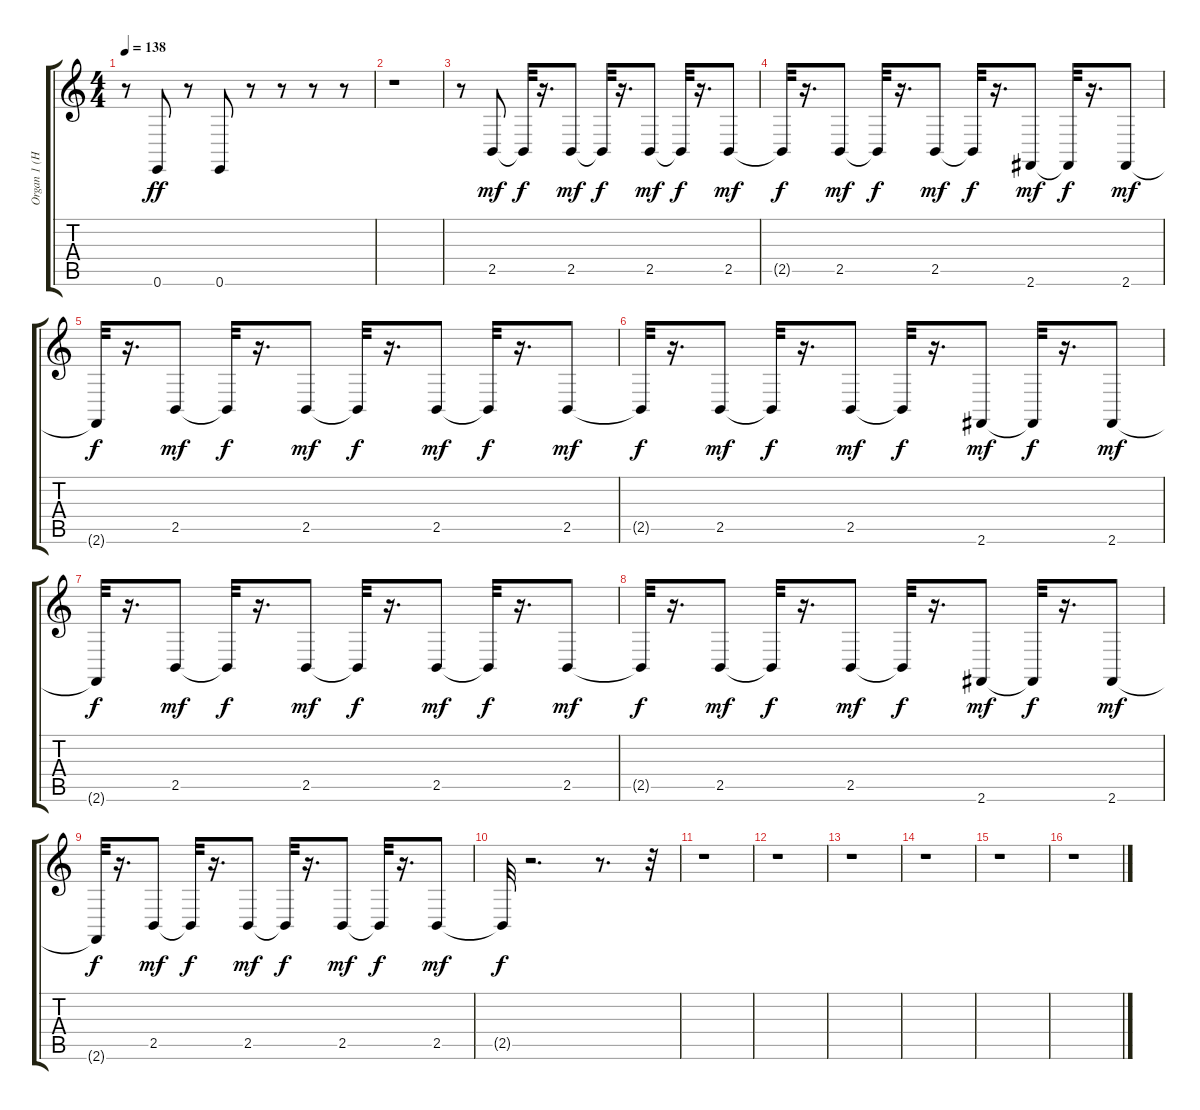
\track ("Organ 1 (Hammond)" "Organ 1 (H") {instrument drawbarorgan}
\staff {score tabs}
\tuning (E4 B3 G3 D3 A2 E2) {hide}
\ts (4 4)
\tempo 138
\clef g2
\ks c
r.8{dy ff} 0.6.8 r.8 0.6.8 r.8 r.8 r.8 r.8 |
r.1 |
r.8 2.5.8{dy mf} 2.5{t}.32{dy f} r.16{d} 2.5.8{dy mf} 2.5{t}.32{dy f} r.16{d} 2.5.8{dy mf} 2.5{t}.32{dy f} r.16{d} 2.5.8{dy mf} |
2.5{t}.32{dy f} r.16{d} 2.5.8{dy mf} 2.5{t}.32{dy f} r.16{d} 2.5.8{dy mf} 2.5{t}.32{dy f} r.16{d} 2.6.8{dy mf} 2.6{t}.32{dy f} r.16{d} 2.6.8{dy mf} |
2.6{t}.32{dy f} r.16{d} 2.5.8{dy mf} 2.5{t}.32{dy f} r.16{d} 2.5.8{dy mf} 2.5{t}.32{dy f} r.16{d} 2.5.8{dy mf} 2.5{t}.32{dy f} r.16{d} 2.5.8{dy mf} |
2.5{t}.32{dy f} r.16{d} 2.5.8{dy mf} 2.5{t}.32{dy f} r.16{d} 2.5.8{dy mf} 2.5{t}.32{dy f} r.16{d} 2.6.8{dy mf} 2.6{t}.32{dy f} r.16{d} 2.6.8{dy mf} |
2.6{t}.32{dy f} r.16{d} 2.5.8{dy mf} 2.5{t}.32{dy f} r.16{d} 2.5.8{dy mf} 2.5{t}.32{dy f} r.16{d} 2.5.8{dy mf} 2.5{t}.32{dy f} r.16{d} 2.5.8{dy mf} |
2.5{t}.32{dy f} r.16{d} 2.5.8{dy mf} 2.5{t}.32{dy f} r.16{d} 2.5.8{dy mf} 2.5{t}.32{dy f} r.16{d} 2.6.8{dy mf} 2.6{t}.32{dy f} r.16{d} 2.6.8{dy mf} |
2.6{t}.32{dy f} r.16{d} 2.5.8{dy mf} 2.5{t}.32{dy f} r.16{d} 2.5.8{dy mf} 2.5{t}.32{dy f} r.16{d} 2.5.8{dy mf} 2.5{t}.32{dy f} r.16{d} 2.5.8{dy mf} |
2.5{t}.32{dy f} r.2{d} r.8{d} r.32 |
r.1 |
r.1 |
r.1 |
r.1 |
r.1 |
r.1
